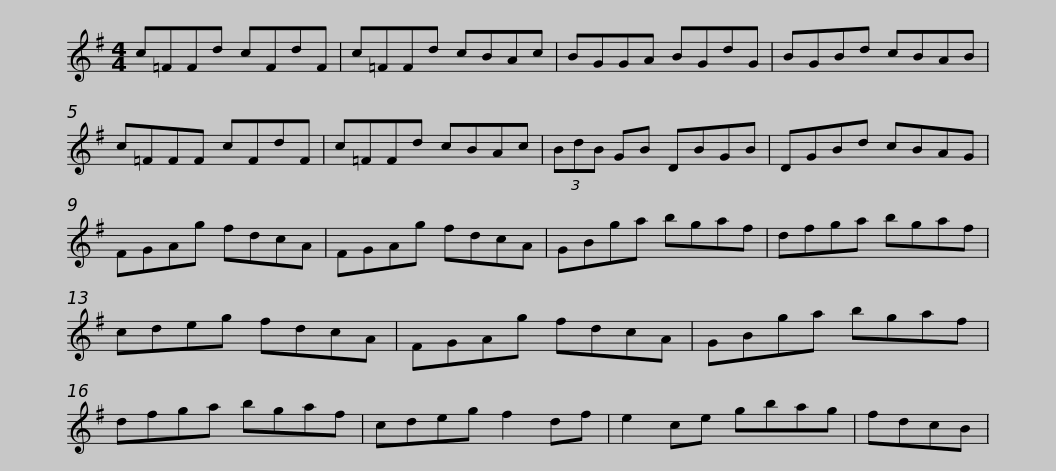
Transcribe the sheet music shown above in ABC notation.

X:1
L:1/8
M:4/4
I:linebreak $
K:G
V:1 treble
V:1
 c=FFd cFdF | c=FFd cBAc | BGGA BGdG | BGBd cBAB | c=FFF cFdF |$ %5
 c=FFd cBAc | (3BdB GB DBGB | DGBd cBAG | FGAg fdcA | FGAg fdcA |$ %10
 GBga bgaf | dfga bgaf | cdeg fdcA | FGAg fdcA | GBga bgaf |$ %15
 dfga bgaf | cdeg f2 df | e2 ce gbag | fdcB | %19
